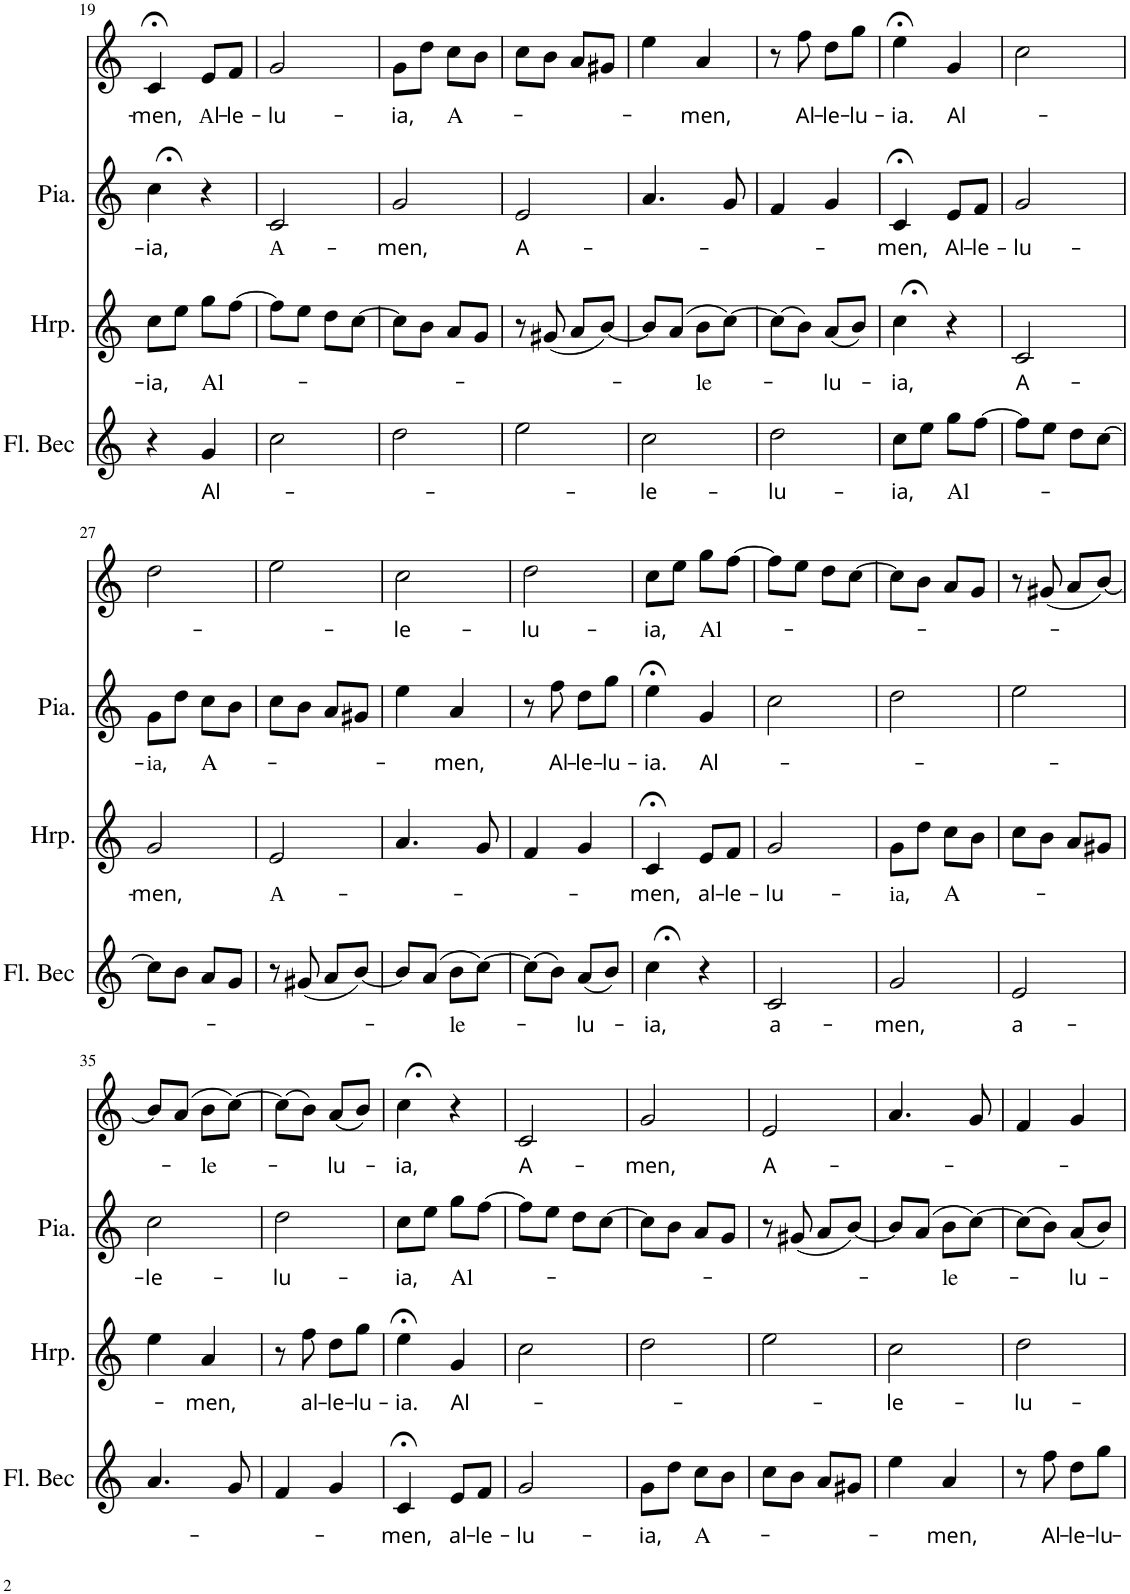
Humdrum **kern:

**kern	**text	**kern	**text	**kern	**text	**kern	**text
*part4	*part4	*part3	*part3	*part2	*part2	*part1	*part1
*staff4	*staff4	*staff3	*staff3	*staff2	*staff2	*staff1	*staff1
*I"Flûte à bec	*	*I"Harpe	*	*I"Piano	*	*I"Flute	*
*I'Fl. Bec	*	*I'Hrp.	*	*I'Pia.	*	*I'Fl	*
!!LO:PB:g=z
*clefG2	*	*clefG2	*	*clefG2	*	*clefG2	*
*k[]	*	*k[]	*	*k[]	*	*k[]	*
*M2/4	*	*M2/4	*	*M2/4	*	*M2/4	*
=19	=19	=19	=19	=19	=19	=19	=19
!	!	!	!LO:LY:b	!	!LO:LY:b	!	!LO:LY:b
4r	.	8cc\L	-ia,	4cc;<\	-ia,	4c;</	-men,
.	.	8ee\J	.	.	.	.	.
!	!LO:LY:b	!	!LO:LY:b	!	!	!	!LO:LY:b
4g/	Al-	8gg\L	Al-	4r	.	8e/L	A l
!	!	!	!	!	!	!	!LO:LY:b
.	.	[8ff\J	.	.	.	8f/J	-le-
=20	=20	=20	=20	=20	=20	=20	=20
!	!	!	!	!	!LO:LY:b	!	!LO:LY:b
2cc\	.	8ff\L]	.	2c/	A-	2g/	-lu-
.	.	8ee\J	.	.	.	.	.
.	.	8dd\L	.	.	.	.	.
.	.	[8cc\J	.	.	.	.	.
=21	=21	=21	=21	=21	=21	=21	=21
!	!	!	!	!	!LO:LY:b	!	!LO:LY:b
2dd\	.	8cc\L]	.	2g/	-men,	8g\L	-ia,
.	.	8b\J	.	.	.	8dd\J	.
!	!	!	!	!	!	!	!LO:LY:b
.	.	8a/L	.	.	.	8cc\L	A-
.	.	8g/J	.	.	.	8b\J	.
=22	=22	=22	=22	=22	=22	=22	=22
!	!	!	!	!	!LO:LY:b	!	!
2ee\	.	8r	.	2e/	A-	8cc\L	.
.	.	(8g#X/	.	.	.	8b\J	.
.	.	8a/L	.	.	.	8a/L	.
.	.	[8b/J)	.	.	.	8g#X/J	.
=23	=23	=23	=23	=23	=23	=23	=23
!	!LO:LY:b	!	!	!	!	!	!
2cc\	-le-	8b/L]	.	4.a/	.	4ee\	.
.	.	(8a/J	.	.	.	.	.
!	!	!	!LO:LY:b	!	!	!	!LO:LY:b
.	.	8b\L	-le-	.	.	4a/	-men,
.	.	[8cc\J)	.	8g/	.	.	.
=24	=24	=24	=24	=24	=24	=24	=24
!	!LO:LY:b	!	!	!	!	!	!
2dd\	-lu-	(8cc\L]	.	4f/	.	8r	.
!	!	!	!	!	!	!	!LO:LY:b
.	.	8b\J)	.	.	.	8ff\	Al-
!	!	!	!LO:LY:b	!	!	!	!LO:LY:b
.	.	(8a/L	-lu-	4g/	.	8dd\L	-le-
!	!	!	!	!	!	!	!LO:LY:b
.	.	8b/J)	.	.	.	8gg\J	-lu-
=25	=25	=25	=25	=25	=25	=25	=25
!	!LO:LY:b	!	!LO:LY:b	!	!LO:LY:b	!	!LO:LY:b
8cc\L	-ia,	4cc;<\	-ia,	4c;</	-men,	4ee;<\	-ia.
8ee\J	.	.	.	.	.	.	.
!	!LO:LY:b	!	!	!	!LO:LY:b	!	!LO:LY:b
8gg\L	Al-	4r	.	8e/L	Al-	4g/	Al-
!	!	!	!	!	!LO:LY:b	!	!
[8ff\J	.	.	.	8f/J	-le-	.	.
=26	=26	=26	=26	=26	=26	=26	=26
!	!	!	!LO:LY:b	!	!LO:LY:b	!	!
8ff\L]	.	2c/	A-	2g/	-lu-	2cc\	.
8ee\J	.	.	.	.	.	.	.
8dd\L	.	.	.	.	.	.	.
[8cc\J	.	.	.	.	.	.	.
!!LO:LB:g=z
=27	=27	=27	=27	=27	=27	=27	=27
!	!	!	!LO:LY:b	!	!LO:LY:b	!	!
8cc\L]	.	2g/	-men,	8g\L	-ia ,	2dd\	.
8b\J	.	.	.	8dd\J	.	.	.
!	!	!	!	!	!LO:LY:b	!	!
8a/L	.	.	.	8cc\L	A-	.	.
8g/J	.	.	.	8b\J	.	.	.
=28	=28	=28	=28	=28	=28	=28	=28
!	!	!	!LO:LY:b	!	!	!	!
8r	.	2e/	A-	8cc\L	.	2ee\	.
(8g#X/	.	.	.	8b\J	.	.	.
8a/L	.	.	.	8a/L	.	.	.
[8b/J)	.	.	.	8g#X/J	.	.	.
=29	=29	=29	=29	=29	=29	=29	=29
!	!	!	!	!	!	!	!LO:LY:b
8b/L]	.	4.a/	.	4ee\	.	2cc\	-le-
(8a/J	.	.	.	.	.	.	.
!	!LO:LY:b	!	!	!	!LO:LY:b	!	!
8b\L	-le-	.	.	4a/	-men,	.	.
[8cc\J)	.	8g/	.	.	.	.	.
=30	=30	=30	=30	=30	=30	=30	=30
!	!	!	!	!	!	!	!LO:LY:b
(8cc\L]	.	4f/	.	8r	.	2dd\	-lu-
!	!	!	!	!	!LO:LY:b	!	!
8b\J)	.	.	.	8ff\	Al-	.	.
!	!LO:LY:b	!	!	!	!LO:LY:b	!	!
(8a/L	-lu-	4g/	.	8dd\L	-le-	.	.
!	!	!	!	!	!LO:LY:b	!	!
8b/J)	.	.	.	8gg\J	-lu-	.	.
=31	=31	=31	=31	=31	=31	=31	=31
!	!LO:LY:b	!	!LO:LY:b	!	!LO:LY:b	!	!LO:LY:b
4cc;<\	-ia,	4c;</	-men,	4ee;<\	-ia.	8cc\L	-ia,
.	.	.	.	.	.	8ee\J	.
!	!	!	!LO:LY:b	!	!LO:LY:b	!	!LO:LY:b
4r	.	8e/L	al-	4g/	Al-	8gg\L	Al-
!	!	!	!LO:LY:b	!	!	!	!
.	.	8f/J	-le-	.	.	[8ff\J	.
=32	=32	=32	=32	=32	=32	=32	=32
!	!LO:LY:b	!	!LO:LY:b	!	!	!	!
2c/	a-	2g/	-lu-	2cc\	.	8ff\L]	.
.	.	.	.	.	.	8ee\J	.
.	.	.	.	.	.	8dd\L	.
.	.	.	.	.	.	[8cc\J	.
=33	=33	=33	=33	=33	=33	=33	=33
!	!LO:LY:b	!	!LO:LY:b	!	!	!	!
2g/	-men,	8g\L	-ia ,	2dd\	.	8cc\L]	.
.	.	8dd\J	.	.	.	8b\J	.
!	!	!	!LO:LY:b	!	!	!	!
.	.	8cc\L	A-	.	.	8a/L	.
.	.	8b\J	.	.	.	8g/J	.
=34	=34	=34	=34	=34	=34	=34	=34
!	!LO:LY:b	!	!	!	!	!	!
2e/	a-	8cc\L	.	2ee\	.	8r	.
.	.	8b\J	.	.	.	(8g#X/	.
.	.	8a/L	.	.	.	8a/L	.
.	.	8g#X/J	.	.	.	[8b/J)	.
!!LO:LB:g=z
=35	=35	=35	=35	=35	=35	=35	=35
!	!	!	!	!	!LO:LY:b	!	!
4.a/	.	4ee\	.	2cc\	-le-	8b/L]	.
.	.	.	.	.	.	(8a/J	.
!	!	!	!LO:LY:b	!	!	!	!LO:LY:b
.	.	4a/	-men,	.	.	8b\L	-le-
8g/	.	.	.	.	.	[8cc\J)	.
=36	=36	=36	=36	=36	=36	=36	=36
!	!	!	!	!	!LO:LY:b	!	!
4f/	.	8r	.	2dd\	-lu-	(8cc\L]	.
!	!	!	!LO:LY:b	!	!	!	!
.	.	8ff\	al-	.	.	8b\J)	.
!	!	!	!LO:LY:b	!	!	!	!LO:LY:b
4g/	.	8dd\L	-le-	.	.	(8a/L	-lu-
!	!	!	!LO:LY:b	!	!	!	!
.	.	8gg\J	-lu-	.	.	8b/J)	.
=37	=37	=37	=37	=37	=37	=37	=37
!	!LO:LY:b	!	!LO:LY:b	!	!LO:LY:b	!	!LO:LY:b
4c;</	-men,	4ee;<\	-ia.	8cc\L	-ia,	4cc;<\	-ia,
.	.	.	.	8ee\J	.	.	.
!	!LO:LY:b	!	!LO:LY:b	!	!LO:LY:b	!	!
8e/L	al-	4g/	Al-	8gg\L	Al-	4r	.
!	!LO:LY:b	!	!	!	!	!	!
8f/J	-le-	.	.	[8ff\J	.	.	.
=38	=38	=38	=38	=38	=38	=38	=38
!	!LO:LY:b	!	!	!	!	!	!LO:LY:b
2g/	-lu-	2cc\	.	8ff\L]	.	2c/	A-
.	.	.	.	8ee\J	.	.	.
.	.	.	.	8dd\L	.	.	.
.	.	.	.	[8cc\J	.	.	.
=39	=39	=39	=39	=39	=39	=39	=39
!	!LO:LY:b	!	!	!	!	!	!LO:LY:b
8g\L	-ia,	2dd\	.	8cc\L]	.	2g/	-men,
8dd\J	.	.	.	8b\J	.	.	.
!	!LO:LY:b	!	!	!	!	!	!
8cc\L	A-	.	.	8a/L	.	.	.
8b\J	.	.	.	8g/J	.	.	.
=40	=40	=40	=40	=40	=40	=40	=40
!	!	!	!	!	!	!	!LO:LY:b
8cc\L	.	2ee\	.	8r	.	2e/	A-
8b\J	.	.	.	(8g#X/	.	.	.
8a/L	.	.	.	8a/L	.	.	.
8g#X/J	.	.	.	[8b/J)	.	.	.
=41	=41	=41	=41	=41	=41	=41	=41
!	!	!	!LO:LY:b	!	!	!	!
4ee\	.	2cc\	-le-	8b/L]	.	4.a/	.
.	.	.	.	(8a/J	.	.	.
!	!LO:LY:b	!	!	!	!LO:LY:b	!	!
4a/	-men,	.	.	8b\L	-le-	.	.
.	.	.	.	[8cc\J)	.	8g/	.
=42	=42	=42	=42	=42	=42	=42	=42
!	!	!	!LO:LY:b	!	!	!	!
8r	.	2dd\	-lu-	(8cc\L]	.	4f/	.
!	!LO:LY:b	!	!	!	!	!	!
8ff\	Al-	.	.	8b\J)	.	.	.
!	!LO:LY:b	!	!	!	!LO:LY:b	!	!
8dd\L	-le-	.	.	(8a/L	-lu-	4g/	.
!	!LO:LY:b	!	!	!	!	!	!
8gg\J	-lu-	.	.	8b/J)	.	.	.
=	=	=	=	=	=	=	=
*-	*-	*-	*-	*-	*-	*-	*-
